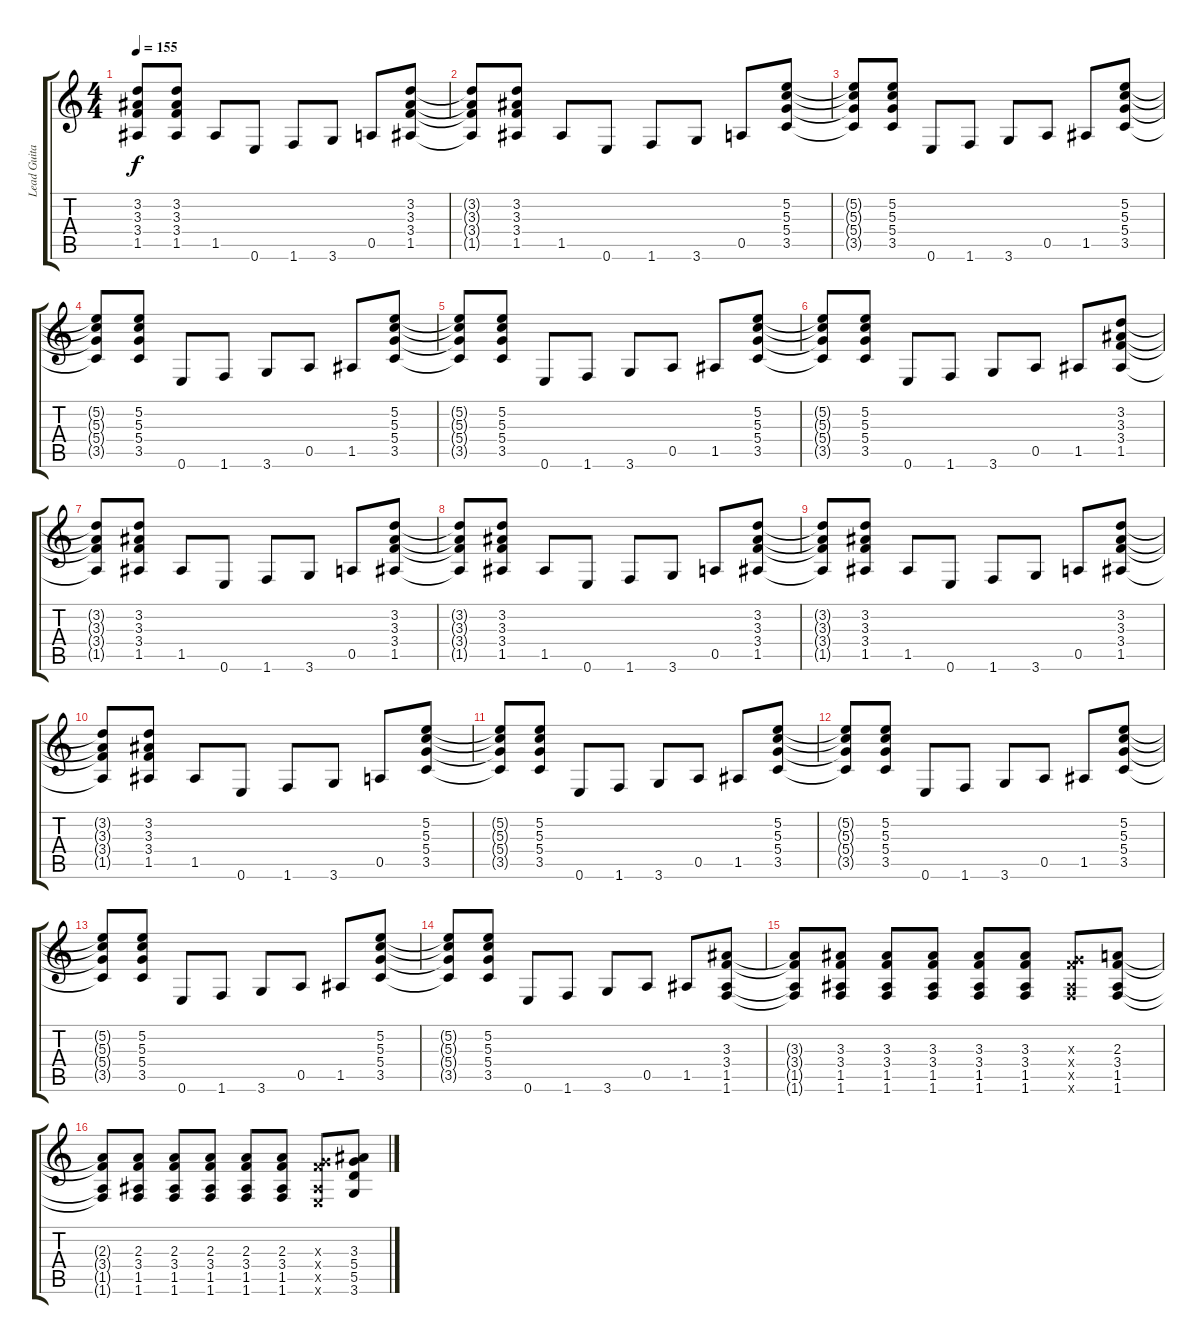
\track ("Lead Guitar" "Lead Guita") {instrument overdrivenguitar}
\staff {score tabs}
\tuning (E4 B3 G3 D3 A2 E2) {hide}
\ts (4 4)
\tempo 155
\clef g2
\ks c
(3.2{t} 3.3{t} 3.4{t} 1.5{t}).8{dy f} (3.2 3.3 3.4 1.5).8 1.5.8 0.6.8 1.6.8 3.6.8 0.5.8 (3.2 3.3 3.4 1.5).8 |
(3.2{t} 3.3{t} 3.4{t} 1.5{t}).8 (3.2 3.3 3.4 1.5).8 1.5.8 0.6.8 1.6.8 3.6.8 0.5.8 (5.2 5.3 5.4 3.5).8 |
(5.2{t} 5.3{t} 5.4{t} 3.5{t}).8 (5.2 5.3 5.4 3.5).8 0.6.8 1.6.8 3.6.8 0.5.8 1.5.8 (5.2 5.3 5.4 3.5).8 |
(5.2{t} 5.3{t} 5.4{t} 3.5{t}).8 (5.2 5.3 5.4 3.5).8 0.6.8 1.6.8 3.6.8 0.5.8 1.5.8 (5.2 5.3 5.4 3.5).8 |
(5.2{t} 5.3{t} 5.4{t} 3.5{t}).8 (5.2 5.3 5.4 3.5).8 0.6.8 1.6.8 3.6.8 0.5.8 1.5.8 (5.2 5.3 5.4 3.5).8 |
(5.2{t} 5.3{t} 5.4{t} 3.5{t}).8 (5.2 5.3 5.4 3.5).8 0.6.8 1.6.8 3.6.8 0.5.8 1.5.8 (3.2 3.3 3.4 1.5).8 |
(3.2{t} 3.3{t} 3.4{t} 1.5{t}).8 (3.2 3.3 3.4 1.5).8 1.5.8 0.6.8 1.6.8 3.6.8 0.5.8 (3.2 3.3 3.4 1.5).8 |
(3.2{t} 3.3{t} 3.4{t} 1.5{t}).8 (3.2 3.3 3.4 1.5).8 1.5.8 0.6.8 1.6.8 3.6.8 0.5.8 (3.2 3.3 3.4 1.5).8 |
(3.2{t} 3.3{t} 3.4{t} 1.5{t}).8 (3.2 3.3 3.4 1.5).8 1.5.8 0.6.8 1.6.8 3.6.8 0.5.8 (3.2 3.3 3.4 1.5).8 |
(3.2{t} 3.3{t} 3.4{t} 1.5{t}).8 (3.2 3.3 3.4 1.5).8 1.5.8 0.6.8 1.6.8 3.6.8 0.5.8 (5.2 5.3 5.4 3.5).8 |
(5.2{t} 5.3{t} 5.4{t} 3.5{t}).8 (5.2 5.3 5.4 3.5).8 0.6.8 1.6.8 3.6.8 0.5.8 1.5.8 (5.2 5.3 5.4 3.5).8 |
(5.2{t} 5.3{t} 5.4{t} 3.5{t}).8 (5.2 5.3 5.4 3.5).8 0.6.8 1.6.8 3.6.8 0.5.8 1.5.8 (5.2 5.3 5.4 3.5).8 |
(5.2{t} 5.3{t} 5.4{t} 3.5{t}).8 (5.2 5.3 5.4 3.5).8 0.6.8 1.6.8 3.6.8 0.5.8 1.5.8 (5.2 5.3 5.4 3.5).8 |
(5.2{t} 5.3{t} 5.4{t} 3.5{t}).8 (5.2 5.3 5.4 3.5).8 0.6.8 1.6.8 3.6.8 0.5.8 1.5.8 (3.3 3.4 1.5 1.6).8 |
(3.3{t} 3.4{t} 1.5{t} 1.6{t}).8 (3.3 3.4 1.5 1.6).8 (3.3 3.4 1.5 1.6).8 (3.3 3.4 1.5 1.6).8 (3.3 3.4 1.5 1.6).8 (3.3 3.4 1.5 1.6).8 (0.3{x} 3.4{x} 1.5{x} 1.6{x}).8 (2.3 3.4 1.5 1.6).8 |
(2.3{t} 3.4{t} 1.5{t} 1.6{t}).8 (2.3 3.4 1.5 1.6).8 (2.3 3.4 1.5 1.6).8 (2.3 3.4 1.5 1.6).8 (2.3 3.4 1.5 1.6).8 (2.3 3.4 1.5 1.6).8 (0.3{x} 3.4{x} 1.5{x} 0.6{x}).8 (3.3 5.4 5.5 3.6).8
